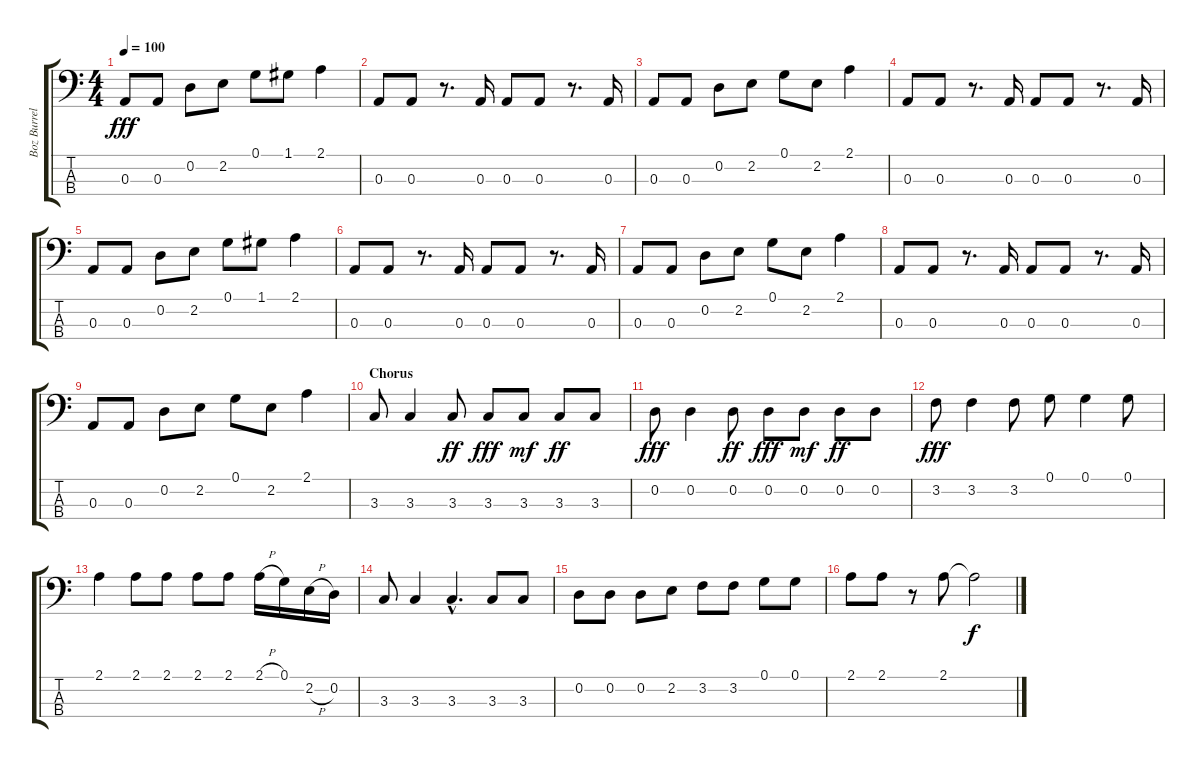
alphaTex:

\track ("Boz Burrell" "Boz Burrel") {instrument electricbassfinger}
\staff {score tabs}
\tuning (G2 D2 A1 E1) {hide}
\ts (4 4)
\tempo 100
\clef f4
\ks c
0.3.8{dy fff} 0.3.8 0.2.8 2.2.8 0.1.8 1.1.8 2.1.4 |
0.3.8 0.3.8 r.8{d} 0.3.16 0.3.8 0.3.8 r.8{d} 0.3.16 |
0.3.8 0.3.8 0.2.8 2.2.8 0.1.8 2.2.8 2.1.4 |
0.3.8 0.3.8 r.8{d} 0.3.16 0.3.8 0.3.8 r.8{d} 0.3.16 |
0.3.8 0.3.8 0.2.8 2.2.8 0.1.8 1.1.8 2.1.4 |
0.3.8 0.3.8 r.8{d} 0.3.16 0.3.8 0.3.8 r.8{d} 0.3.16 |
0.3.8 0.3.8 0.2.8 2.2.8 0.1.8 2.2.8 2.1.4 |
0.3.8 0.3.8 r.8{d} 0.3.16 0.3.8 0.3.8 r.8{d} 0.3.16 |
0.3.8 0.3.8 0.2.8 2.2.8 0.1.8 2.2.8 2.1.4 |
\section ("" "Chorus")
3.3.8 3.3.4 3.3.8{dy ff} 3.3.8{dy fff} 3.3.8{dy mf} 3.3.8{dy ff} 3.3.8 |
0.2.8{dy fff} 0.2.4 0.2.8{dy ff} 0.2.8{dy fff} 0.2.8{dy mf} 0.2.8{dy ff} 0.2.8 |
3.2.8{dy fff} 3.2.4 3.2.8 0.1.8 0.1.4 0.1.8 |
2.1.4 2.1.8 2.1.8 2.1.8 2.1.8 2.1{h}.16 0.1.16 2.2{h}.16 0.2.16 |
3.3.8 3.3.4 3.3{hac}.4{d} 3.3.8 3.3.8 |
0.2.8 0.2.8 0.2.8 2.2.8 3.2.8 3.2.8 0.1.8 0.1.8 |
2.1.8 2.1.8 r.8 2.1.8 2.1{t}.2{dy f}
